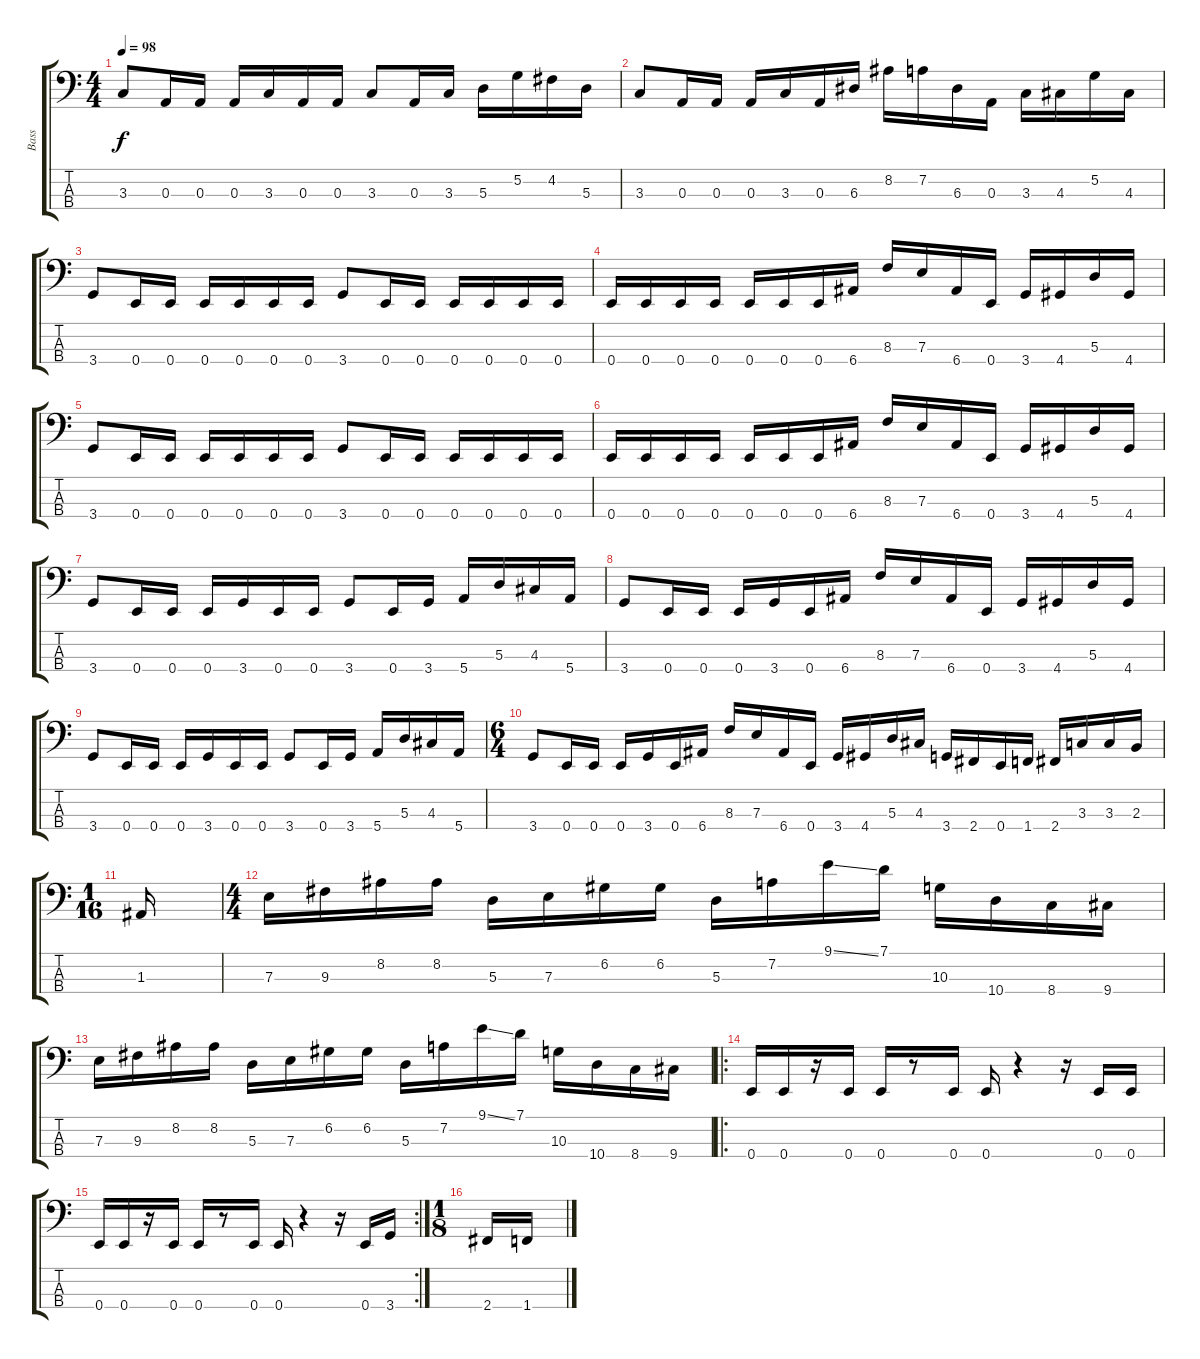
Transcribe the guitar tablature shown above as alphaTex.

\track ("Bass" "Bass") {instrument fretlessbass}
\staff {score tabs}
\tuning (G2 D2 A1 E1) {hide}
\ts (4 4)
\tempo 98
\clef f4
\ks c
3.3.8{dy f} 0.3.16 0.3.16 0.3.16 3.3.16 0.3.16 0.3.16 3.3.8 0.3.16 3.3.16 5.3.16 5.2.16 4.2.16 5.3.16 |
3.3.8 0.3.16 0.3.16 0.3.16 3.3.16 0.3.16 6.3.16 8.2.16 7.2.16 6.3.16 0.3.16 3.3.16 4.3.16 5.2.16 4.3.16 |
3.4.8 0.4.16 0.4.16 0.4.16 0.4.16 0.4.16 0.4.16 3.4.8 0.4.16 0.4.16 0.4.16 0.4.16 0.4.16 0.4.16 |
0.4.16 0.4.16 0.4.16 0.4.16 0.4.16 0.4.16 0.4.16 6.4.16 8.3.16 7.3.16 6.4.16 0.4.16 3.4.16 4.4.16 5.3.16 4.4.16 |
3.4.8 0.4.16 0.4.16 0.4.16 0.4.16 0.4.16 0.4.16 3.4.8 0.4.16 0.4.16 0.4.16 0.4.16 0.4.16 0.4.16 |
0.4.16 0.4.16 0.4.16 0.4.16 0.4.16 0.4.16 0.4.16 6.4.16 8.3.16 7.3.16 6.4.16 0.4.16 3.4.16 4.4.16 5.3.16 4.4.16 |
3.4.8 0.4.16 0.4.16 0.4.16 3.4.16 0.4.16 0.4.16 3.4.8 0.4.16 3.4.16 5.4.16 5.3.16 4.3.16 5.4.16 |
3.4.8 0.4.16 0.4.16 0.4.16 3.4.16 0.4.16 6.4.16 8.3.16 7.3.16 6.4.16 0.4.16 3.4.16 4.4.16 5.3.16 4.4.16 |
3.4.8 0.4.16 0.4.16 0.4.16 3.4.16 0.4.16 0.4.16 3.4.8 0.4.16 3.4.16 5.4.16 5.3.16 4.3.16 5.4.16 |
\ts (6 4)
3.4.8 0.4.16 0.4.16 0.4.16 3.4.16 0.4.16 6.4.16 8.3.16 7.3.16 6.4.16 0.4.16 3.4.16 4.4.16 5.3.16 4.3.16 3.4.16 2.4.16 0.4.16 1.4.16 2.4.16 3.3.16 3.3.16 2.3.16 |
\ts (1 16)
1.3.16 |
\ts (4 4)
7.3.16 9.3.16 8.2.16 8.2.16 5.3.16 7.3.16 6.2.16 6.2.16 5.3.16 7.2.16 9.1{ss}.16 7.1.16 10.3.16 10.4.16 8.4.16 9.4.16 |
7.3.16 9.3.16 8.2.16 8.2.16 5.3.16 7.3.16 6.2.16 6.2.16 5.3.16 7.2.16 9.1{ss}.16 7.1.16 10.3.16 10.4.16 8.4.16 9.4.16 |
\ro
0.4.16 0.4.16 r.16 0.4.16 0.4.16 r.8 0.4.16 0.4.16 r.4 r.16 0.4.16 0.4.16 |
\rc 2
0.4.16 0.4.16 r.16 0.4.16 0.4.16 r.8 0.4.16 0.4.16 r.4 r.16 0.4.16 3.4.16 |
\ts (1 8)
2.4.16 1.4.16
